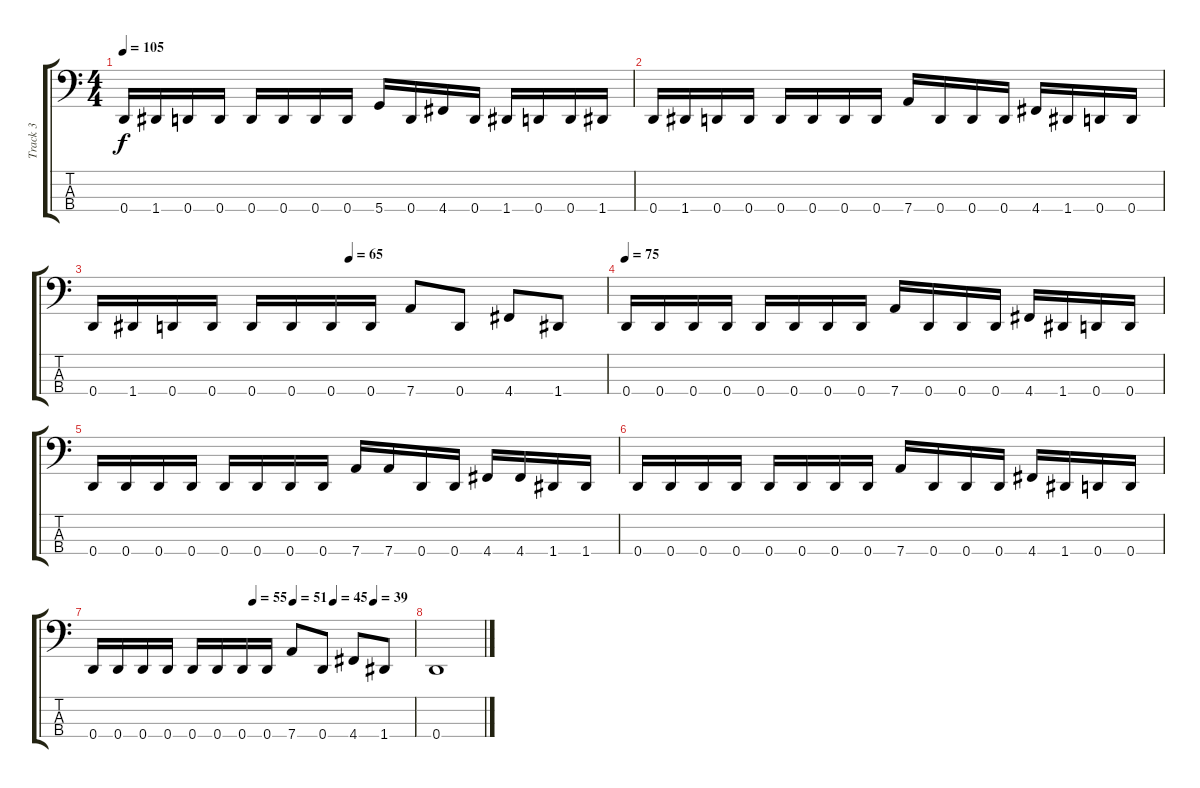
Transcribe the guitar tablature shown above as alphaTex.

\track ("Track 3" "Track 3") {instrument electricbasspick}
\staff {score tabs}
\tuning (G2 D2 A1 D1) {hide}
\ts (4 4)
\tempo 105
\clef f4
\ks c
0.4.16{dy f} 1.4.16 0.4.16 0.4.16 0.4.16 0.4.16 0.4.16 0.4.16 5.4.16 0.4.16 4.4.16 0.4.16 1.4.16 0.4.16 0.4.16 1.4.16 |
0.4.16 1.4.16 0.4.16 0.4.16 0.4.16 0.4.16 0.4.16 0.4.16 7.4.16 0.4.16 0.4.16 0.4.16 4.4.16 1.4.16 0.4.16 0.4.16 |
\tempo (65 0.5)
0.4.16 1.4.16 0.4.16 0.4.16 0.4.16 0.4.16 0.4.16 0.4.16 7.4.8 0.4.8 4.4.8 1.4.8 |
\tempo 75
0.4.16 0.4.16 0.4.16 0.4.16 0.4.16 0.4.16 0.4.16 0.4.16 7.4.16 0.4.16 0.4.16 0.4.16 4.4.16 1.4.16 0.4.16 0.4.16 |
0.4.16 0.4.16 0.4.16 0.4.16 0.4.16 0.4.16 0.4.16 0.4.16 7.4.16 7.4.16 0.4.16 0.4.16 4.4.16 4.4.16 1.4.16 1.4.16 |
0.4.16 0.4.16 0.4.16 0.4.16 0.4.16 0.4.16 0.4.16 0.4.16 7.4.16 0.4.16 0.4.16 0.4.16 4.4.16 1.4.16 0.4.16 0.4.16 |
\tempo (55 0.5)
\tempo (51 0.625)
\tempo (45 0.75)
\tempo (39 0.875)
0.4.16 0.4.16 0.4.16 0.4.16 0.4.16 0.4.16 0.4.16 0.4.16 7.4.8 0.4.8 4.4.8 1.4.8 |
0.4.1
